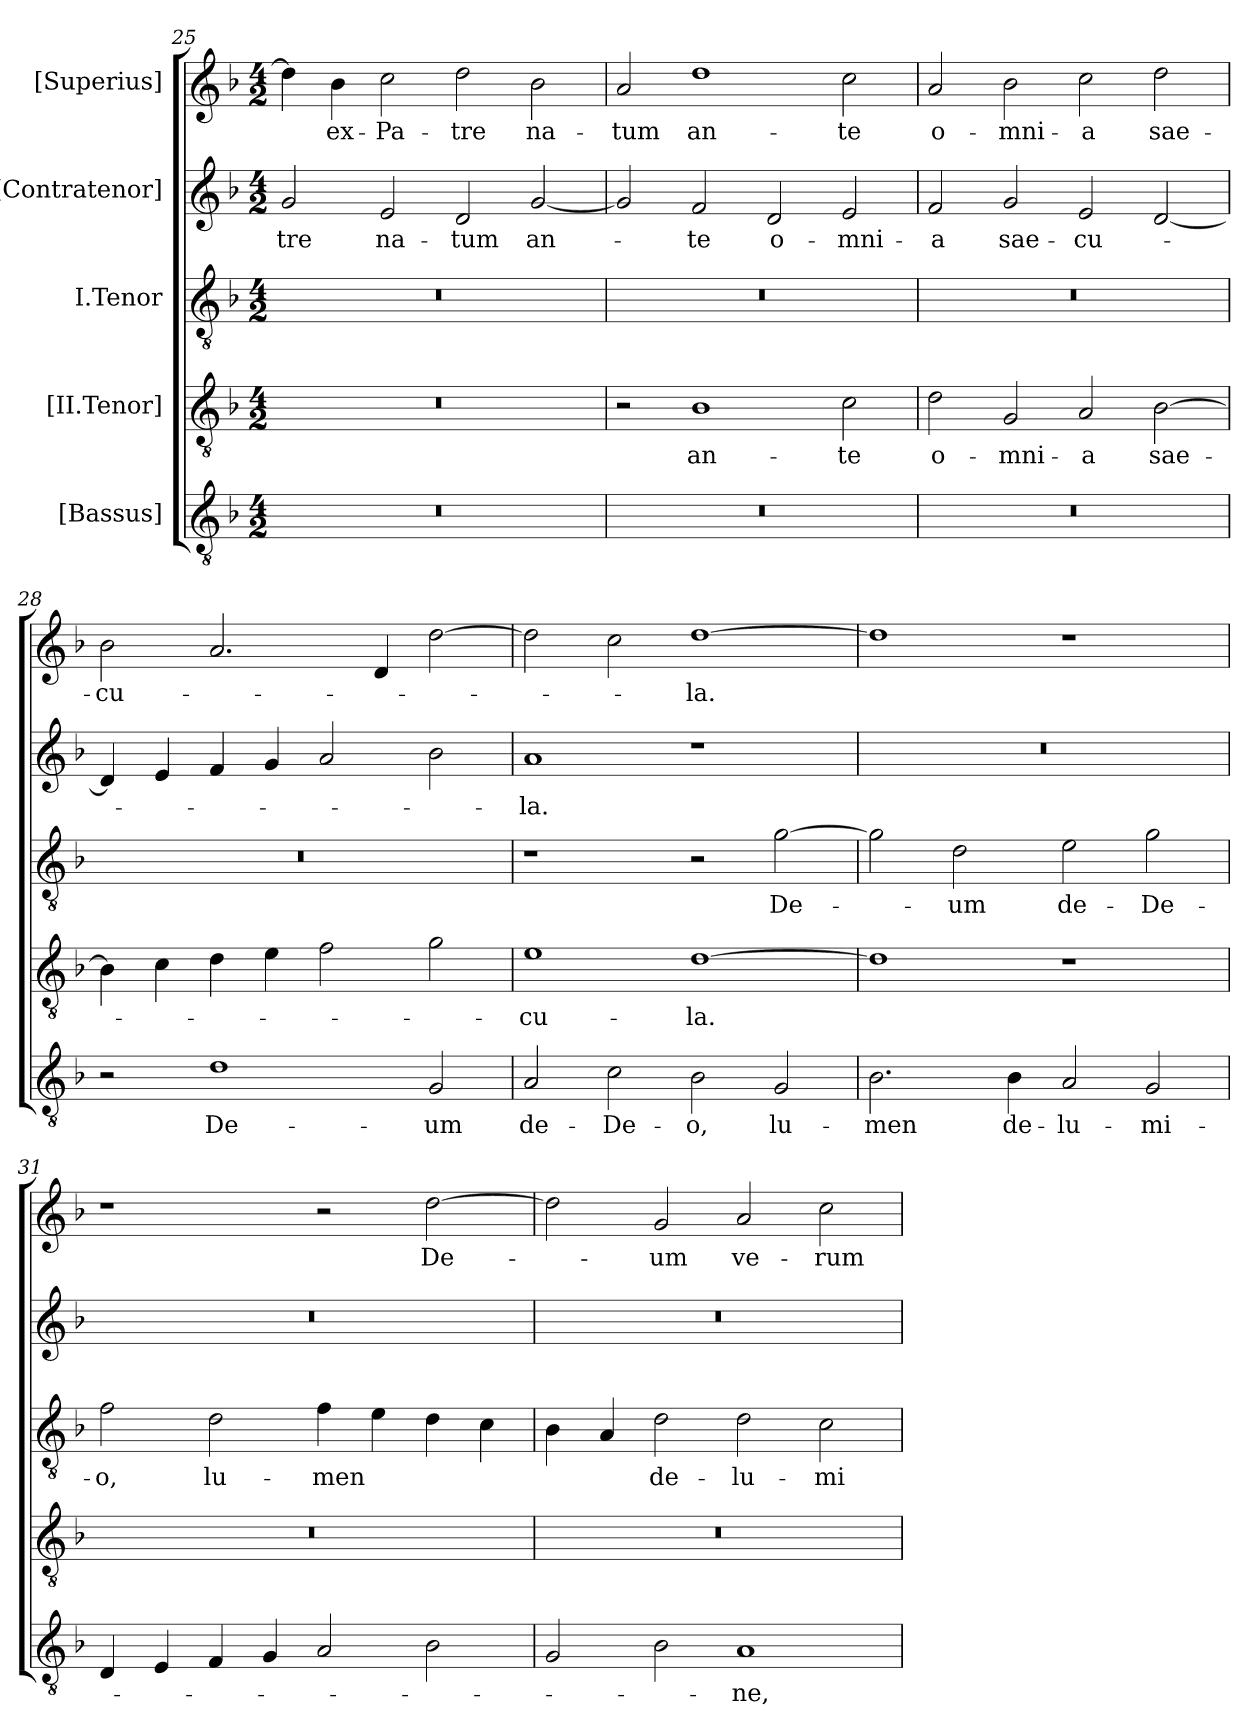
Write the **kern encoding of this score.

**kern	**text	**kern	**text	**kern	**text	**kern	**text	**kern	**text
*part5	*part5	*part4	*part4	*part3	*part3	*part2	*part2	*part1	*part1
*staff5	*staff5	*staff4	*staff4	*staff3	*staff3	*staff2	*staff2	*staff1	*staff1
*I"[Bassus]	*	*I"[II.Tenor]	*	*I"I.Tenor	*	*I"[Contratenor]	*	*I"[Superius]	*
*clefGv2	*	*clefGv2	*	*clefGv2	*	*clefG2	*	*clefG2	*
*k[b-]	*	*k[b-]	*	*k[b-]	*	*k[b-]	*	*k[b-]	*
*M4/2	*	*M4/2	*	*M4/2	*	*M4/2	*	*M4/2	*
=25	=25	=25	=25	=25	=25	=25	=25	=25	=25
0r	.	0r	.	0r	.	2g/	-tre	4dd\]	.
.	.	.	.	.	.	.	.	4b-\	ex-
.	.	.	.	.	.	2e/	na-	2cc\	Pa-
.	.	.	.	.	.	2d/	-tum	2dd\	-tre
.	.	.	.	.	.	[2g/	an-	2b-\	na-
=26	=26	=26	=26	=26	=26	=26	=26	=26	=26
0r	.	2r	.	0r	.	2g/]	.	2a/	-tum
.	.	1B-\	an-	.	.	2f/	-te	1dd\	an-
.	.	.	.	.	.	2d/	o-	.	.
.	.	2c\	-te	.	.	2e/	-mni-	2cc\	-te
=27	=27	=27	=27	=27	=27	=27	=27	=27	=27
0r	.	2d\	o-	0r	.	2f/	-a	2a/	o-
.	.	2G/	-mni-	.	.	2g/	sae-	2b-\	-mni-
.	.	2A/	-a	.	.	2e/	-cu-	2cc\	-a
.	.	[2B-\	sae-	.	.	[2d/	.	2dd\	sae-
=28	=28	=28	=28	=28	=28	=28	=28	=28	=28
2r	.	4B-\]	.	0r	.	4d/]	.	2b-\	-cu-
.	.	4c\	.	.	.	4e/	.	.	.
1d\	De-	4d\	.	.	.	4f/	.	2.a/	.
.	.	4e\	.	.	.	4g/	.	.	.
.	.	2f\	.	.	.	2a/	.	.	.
.	.	.	.	.	.	.	.	4d/	.
2G/	-um	2g\	.	.	.	2b-\	.	[2dd\	.
=29	=29	=29	=29	=29	=29	=29	=29	=29	=29
2A/	de-	1e\	-cu-	1r	.	1a/	-la.	2dd\]	.
2c\	De-	.	.	.	.	.	.	2cc\	.
2B-\	-o,	[1d\	-la.	2r	.	1r	.	[1dd\	-la.
2G/	lu-	.	.	[2g\	De-	.	.	.	.
=30	=30	=30	=30	=30	=30	=30	=30	=30	=30
2.B-\	-men	1d\]	.	2g\]	.	0r	.	1dd\]	.
.	.	.	.	2d\	-um	.	.	.	.
4B-\	de-	.	.	.	.	.	.	.	.
2A/	lu-	1r	.	2e\	de-	.	.	1r	.
2G/	-mi-	.	.	2g\	De-	.	.	.	.
=31	=31	=31	=31	=31	=31	=31	=31	=31	=31
4D/	.	0r	.	2f\	-o,	0r	.	1r	.
4E/	.	.	.	.	.	.	.	.	.
4F/	.	.	.	2d\	lu-	.	.	.	.
4G/	.	.	.	.	.	.	.	.	.
2A/	.	.	.	4f\	-men	.	.	2r	.
.	.	.	.	4e\	.	.	.	.	.
2B-\	.	.	.	4d\	.	.	.	[2dd\	De-
.	.	.	.	4c\	.	.	.	.	.
=32	=32	=32	=32	=32	=32	=32	=32	=32	=32
2G/	.	0r	.	4B-\	.	0r	.	2dd\]	.
.	.	.	.	4A/	.	.	.	.	.
2B-\	.	.	.	2d\	de-	.	.	2g/	-um
1A/	-ne,	.	.	2d\	lu-	.	.	2a/	ve-
.	.	.	.	2c\	-mi-	.	.	2cc\	-rum
=	=	=	=	=	=	=	=	=	=
*-	*-	*-	*-	*-	*-	*-	*-	*-	*-
